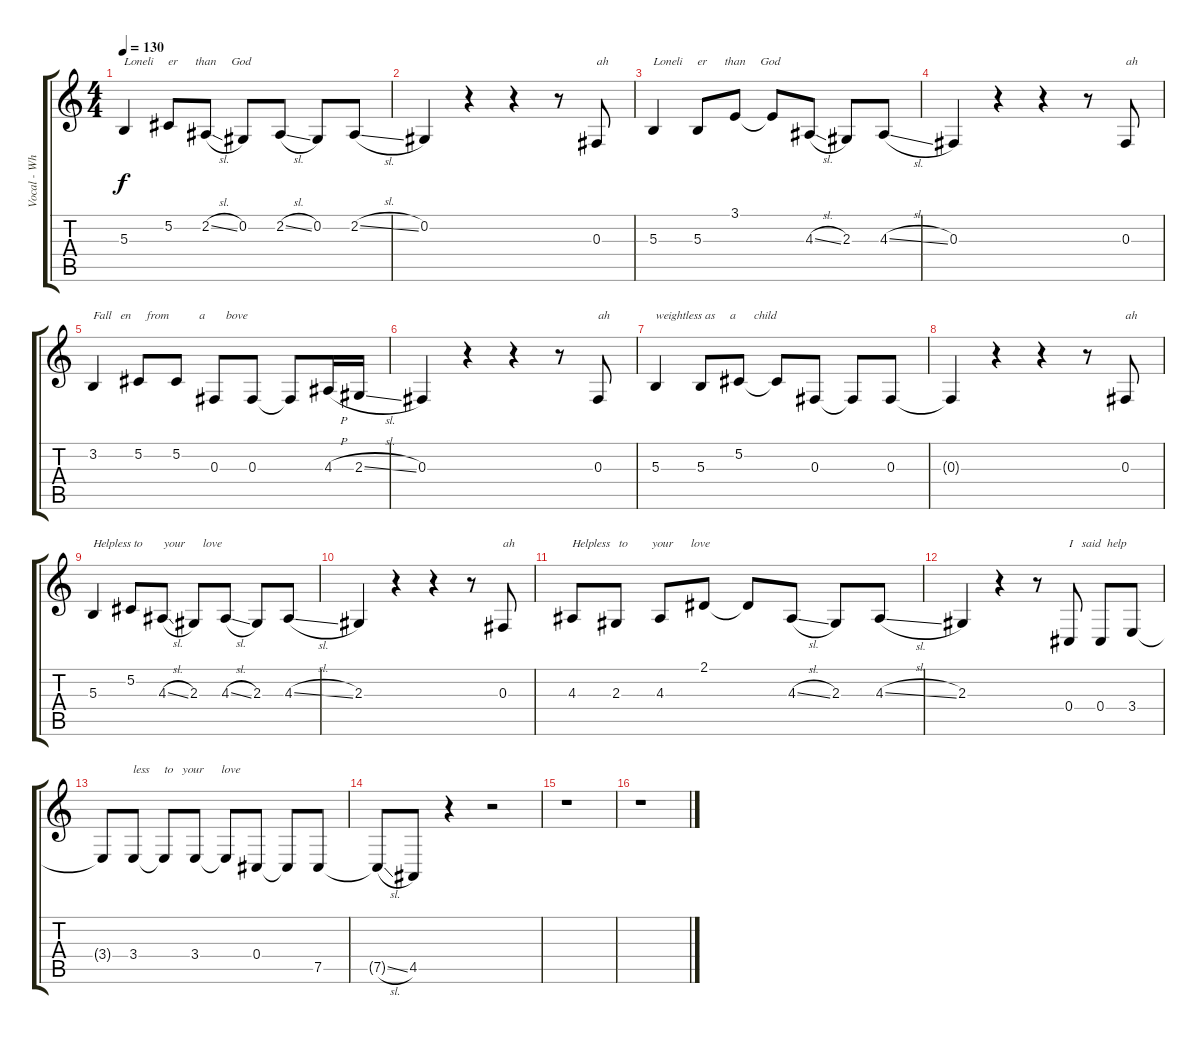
\track ("Vocal - Whitley" "Vocal - Wh") {instrument sopranosax}
\staff {score tabs}
\tuning (Db4 Ab3 Gb3 Db3 Gb2 Db2) {hide}
\ts (4 4)
\tempo 130
\clef g2
\ks c
5.3.4{txt "Loneli     er      than     God" dy f} 5.2.8 2.2{sl}.8 0.2.8 2.2{sl}.8 0.2.8 2.2{sl}.8 |
0.2.4 r.4 r.4 r.8 0.3.8{txt "ah"} |
5.3.4{txt "Loneli     er      than     God"} 5.3.8 3.1.8 3.1{t}.8 4.3{sl}.8 2.3.8 4.3{sl}.8 |
0.3.4 r.4 r.4 r.8 0.3.8{txt "ah"} |
3.2.4{txt "Fall   en     from          a       bove"} 5.2.8 5.2.8 0.3.8 0.3.8 0.3{t}.8 4.3{h}.16 2.3{sl}.16 |
0.3.4 r.4 r.4 r.8 0.3.8{txt "ah"} |
5.3.4{txt "weightless as     a      child"} 5.3.8 5.2.8 5.2{t}.8 0.3.8 0.3{t}.8 0.3.8 |
0.3{t}.4 r.4 r.4 r.8 0.3.8{txt "ah"} |
5.3.4{txt "Helpless to       your      love"} 5.2.8 4.3{sl}.8 2.3.8 4.3{sl}.8 2.3.8 4.3{sl}.8 |
2.3.4 r.4 r.4 r.8 0.3.8{txt "ah"} |
4.3.8{txt "Helpless   to        your      love"} 2.3.8 4.3.8 2.1.8 2.1{t}.8 4.3{sl}.8 2.3.8 4.3{sl}.8 |
2.3.4 r.4 r.8 0.4.8{txt "I   said  help"} 0.4.8 3.4.8 |
3.4{t}.8 3.4.8{txt "less     to   your      love"} 3.4{t}.8 3.4.8 3.4{t}.8 0.4.8 0.4{t}.8 7.5.8 |
7.5{sl t}.8 4.5.8 r.4 r.2 |
r.1 |
r.1
